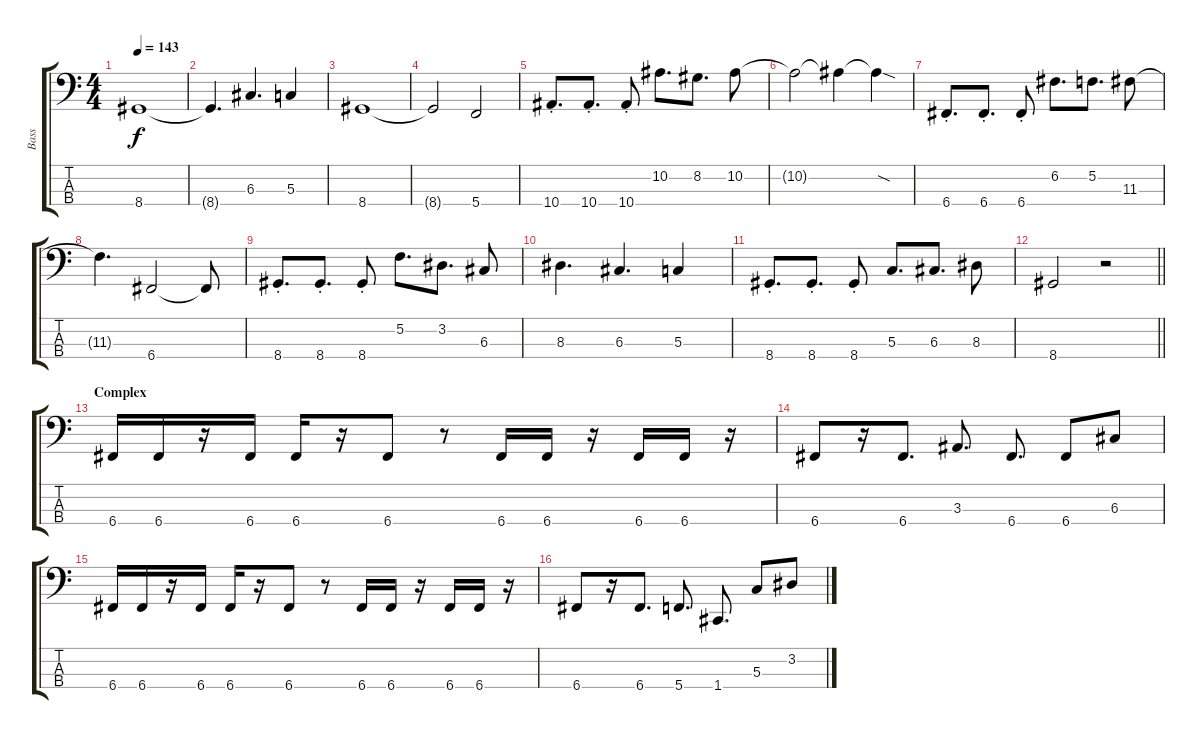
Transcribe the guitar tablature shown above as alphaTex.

\track ("Bass" "Bass") {instrument electricbassfinger}
\staff {score tabs}
\tuning (F2 C2 G1 C1) {hide}
\ts (4 4)
\tempo 143
\clef f4
\ks c
8.4.1{dy f} |
8.4{t}.4{d} 6.3.4{d} 5.3.4 |
8.4.1 |
8.4{t}.2 5.4.2 |
10.4{st}.8{d} 10.4{st}.8{d} 10.4{st}.8 10.2.8{d} 8.2.8{d} 10.2.8 |
10.2{t}.2 10.2{t}.4 10.2{sod t}.4 |
6.4{st}.8{d} 6.4{st}.8{d} 6.4{st}.8 6.2.8{d} 5.2.8{d} 11.3.8 |
11.3{t}.4{d} 6.4.2 6.4{t}.8 |
8.4{st}.8{d} 8.4{st}.8{d} 8.4{st}.8 5.2.8{d} 3.2.8{d} 6.3.8 |
8.3.4{d} 6.3.4{d} 5.3.4 |
8.4{st}.8{d} 8.4{st}.8{d} 8.4{st}.8 5.3.8{d} 6.3.8{d} 8.3.8 |
\barLineRight lightlight
8.4.2 r.2 |
\section ("" "Complex")
6.4.16 6.4.16 r.16 6.4.16 6.4.16 r.16 6.4.8 r.8 6.4.16 6.4.16 r.16 6.4.16 6.4.16 r.16 |
6.4.8 r.16 6.4.8{d} 3.3.8{d} 6.4.8{d} 6.4.8 6.3.8 |
6.4.16 6.4.16 r.16 6.4.16 6.4.16 r.16 6.4.8 r.8 6.4.16 6.4.16 r.16 6.4.16 6.4.16 r.16 |
6.4.8 r.16 6.4.8{d} 5.4.8{d} 1.4.8{d} 5.3.8 3.2.8
